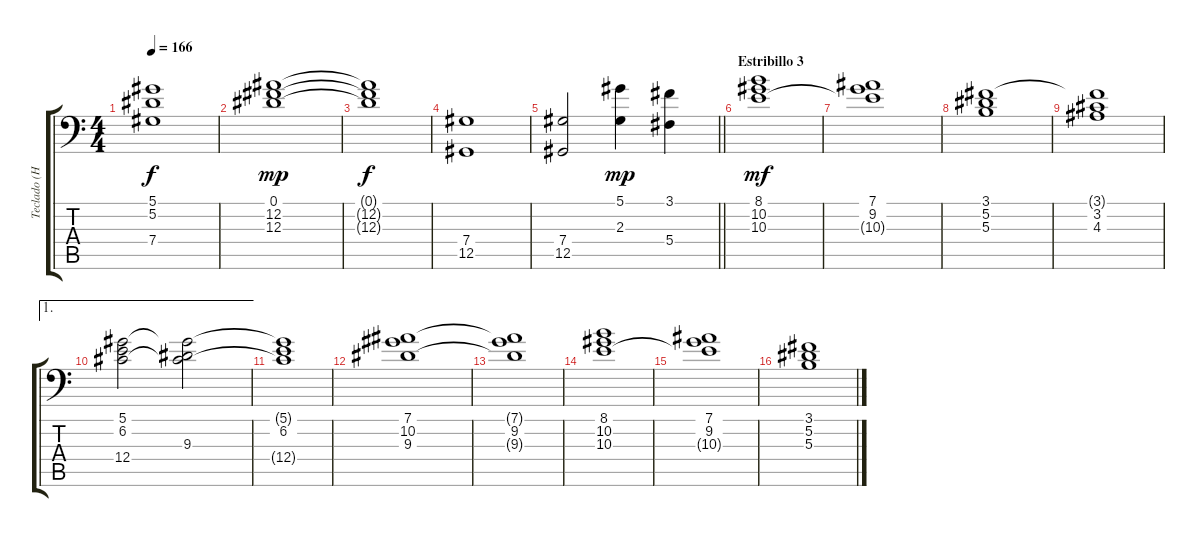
\track ("Teclado (Hugo Bistolfi)" "Teclado (H") {instrument stringensemble1}
\staff {score tabs}
\tuning (Eb4 Bb3 Gb3 Db3 Ab1 Eb1) {hide}
\ts (4 4)
\tempo 166
\clef f4
\ks c
(5.1{t} 5.2{t} 7.4{t}).1{dy f} |
(0.1 12.2 12.3).1{dy mp} |
(0.1{t} 12.2{t} 12.3{t}).1{dy f} |
(7.4 12.5).1 |
\barLineRight lightlight
(7.4 12.5).2 (5.1 2.3).4{dy mp} (3.1 5.4).4 |
\section ("" "Estribillo 3")
(8.1 10.2 10.3).1{dy mf} |
(7.1 9.2 10.3{t}).1 |
(3.1 5.2 5.3).1 |
(3.1{t} 3.2 4.3).1 |
\ae 1
(5.1 6.2 12.4).2 (5.1{t} 9.3 12.4{t}).2 |
(5.1{t} 6.2 12.4{t}).1 |
(7.1 10.2 9.3).1 |
(7.1{t} 9.2 9.3{t}).1 |
(8.1 10.2 10.3).1 |
(7.1 9.2 10.3{t}).1 |
(3.1 5.2 5.3).1
